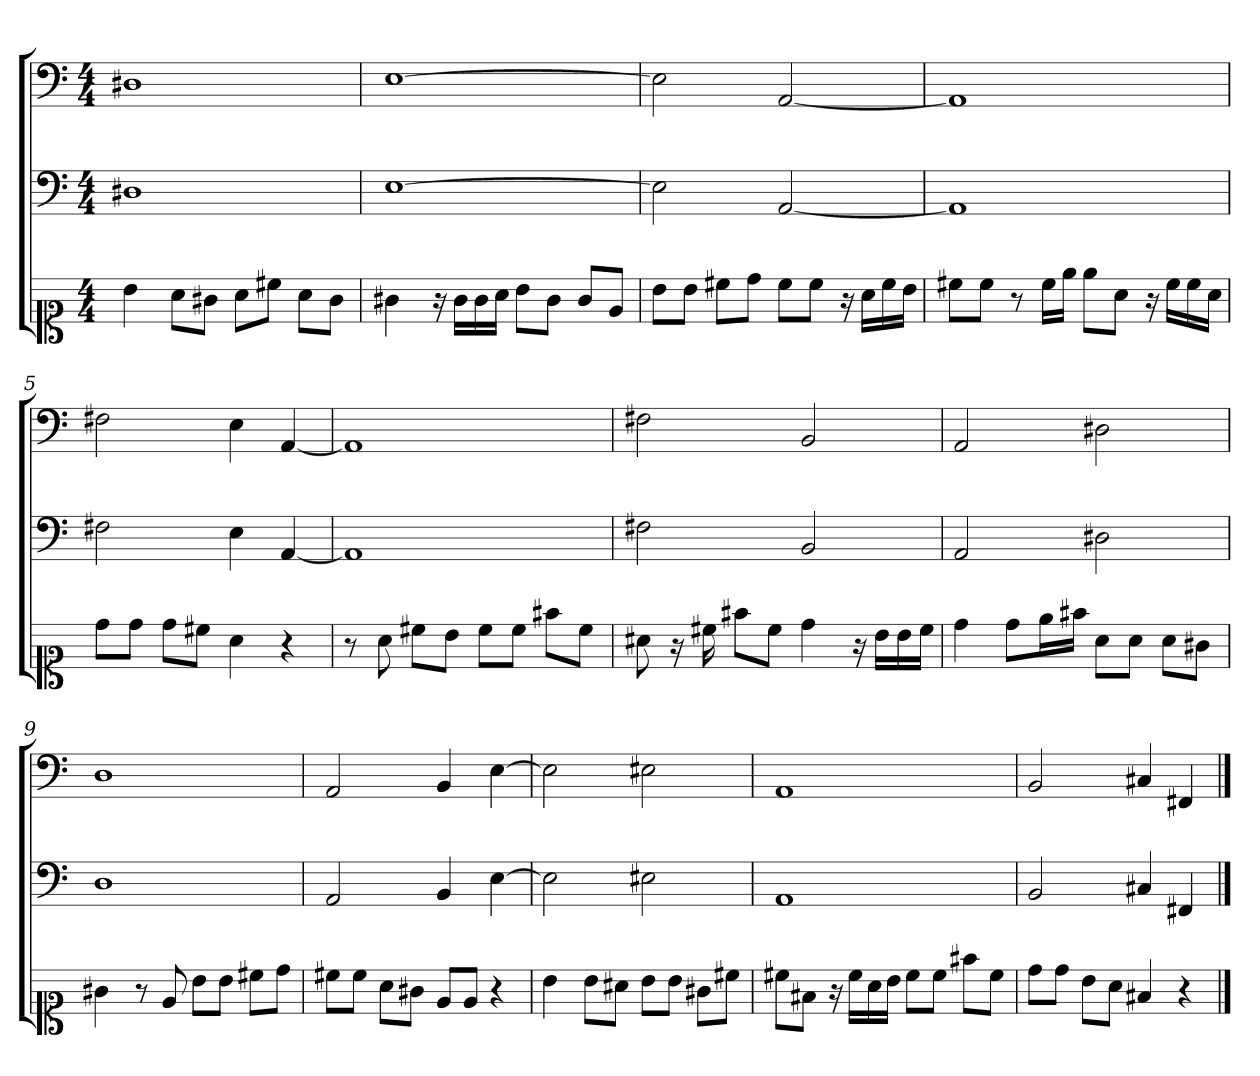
**kern	**kern	**kern
*part3	*part2	*part1
*staff3	*staff2	*staff1
*clefC1	*clefF4	*clefF4
*k[]	*k[]	*k[]
*a:	*a:	*a:
*M4/4	*M4/4	*M4/4
=1	=1	=1
4b	1D#X	1D#X
8a\L	.	.
8g#X\J	.	.
8a\L	.	.
8cc#X\J	.	.
8a\L	.	.
8g#\J	.	.
=2	=2	=2
4g#X	[1E	[1E
16r	.	.
16g#\LL	.	.
16g#\	.	.
16a\JJ	.	.
8b\L	.	.
8g#\J	.	.
8g#/L	.	.
8e/J	.	.
=3	=3	=3
8b\L	2E]	2E]
8b\J	.	.
8cc#X\L	.	.
8dd\J	.	.
8cc#\L	[2AA	[2AA
8cc#\J	.	.
16r	.	.
16a\LL	.	.
16cc#\	.	.
16b\JJ	.	.
=4	=4	=4
8cc#X\L	1AA]	1AA]
8cc#\J	.	.
8r	.	.
16cc#\LL	.	.
16ee\JJ	.	.
8ee\L	.	.
8a\J	.	.
16r	.	.
16cc#\LL	.	.
16cc#\	.	.
16a\JJ	.	.
=5	=5	=5
8dd\L	2F#X	2F#X
8dd\J	.	.
8dd\L	.	.
8cc#X\J	.	.
4a	4E	4E
4r	[4AA	[4AA
=6	=6	=6
8r	1AA]	1AA]
8a	.	.
8cc#X\L	.	.
8b\J	.	.
8cc#\L	.	.
8cc#\J	.	.
8ff#X\L	.	.
8cc#\J	.	.
=7	=7	=7
8a#X	2F#X	2F#X
16r	.	.
16cc#X	.	.
8ff#X\L	.	.
8cc#\J	.	.
4dd	2BB	2BB
16r	.	.
16b\LL	.	.
16b\	.	.
16cc#\JJ	.	.
=8	=8	=8
4dd	2AA	2AA
8dd\L	.	.
16ee\L	.	.
16ff#X\JJ	.	.
8a\L	2D#X	2D#X
8a\J	.	.
8a\L	.	.
8g#X\J	.	.
=9	=9	=9
4g#X	1D	1D
8r	.	.
8e	.	.
8b\L	.	.
8b\J	.	.
8cc#X\L	.	.
8dd\J	.	.
=10	=10	=10
8cc#X\L	2AA	2AA
8cc#\J	.	.
8a\L	.	.
8g#X\J	.	.
8e/L	4BB	4BB
8e/J	.	.
4r	[4E	[4E
=11	=11	=11
4b	2E]	2E]
8b\L	.	.
8a#X\J	.	.
8b\L	2E#X	2E#X
8b\J	.	.
8g#X\L	.	.
8cc#X\J	.	.
=12	=12	=12
8cc#X\L	1AA	1AA
8f#X\J	.	.
16r	.	.
16cc#\LL	.	.
16a\	.	.
16b\JJ	.	.
8cc#\L	.	.
8cc#\J	.	.
8ff#X\L	.	.
8cc#\J	.	.
=13	=13	=13
8dd\L	2BB	2BB
8dd\J	.	.
8b\L	.	.
8a\J	.	.
4f#X	4C#X	4C#X
4r	4FF#X	4FF#X
==	==	==
*-	*-	*-
